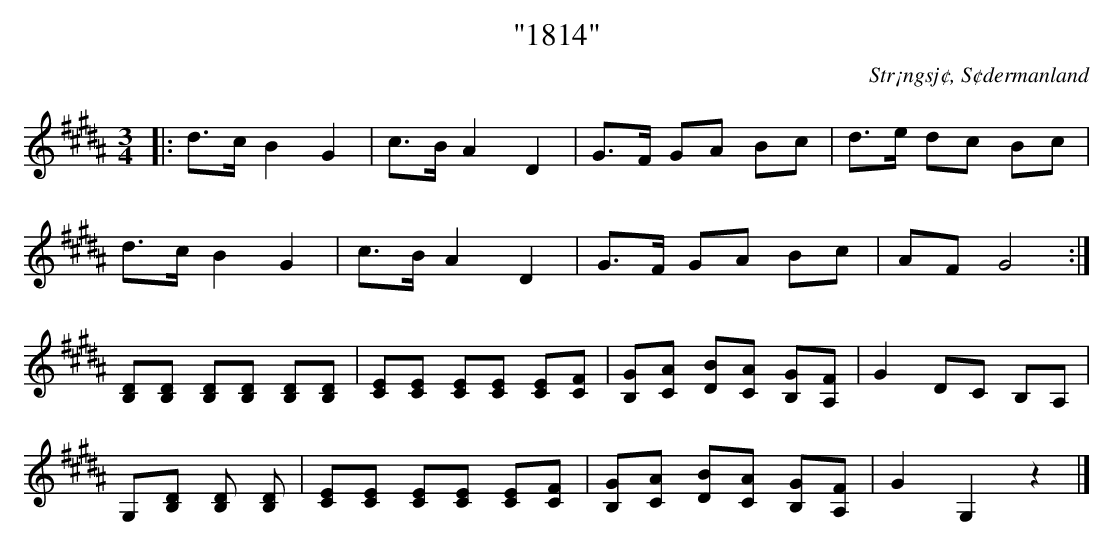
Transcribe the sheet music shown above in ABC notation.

X:1
T: "1814"
O: Str¡ngsj¢, S¢dermanland
M: 3/4
L: 1/16
K: B
|: d3c B4 G4 | c3B A4 D4 | G3F G2A2 B2c2 | d3e d2c2 B2c2 |
d3c B4 G4 | c3B A4 D4 | G3F G2A2 B2c2 | A2F2 G8 :|
[D2B,2][D2B,2] [D2B,2][D2B,2] [D2B,2][D2B,2] | [C2E2][C2E2] [C2E2][C2E2] [C2E2][C2F2] | [B,2G2][C2A2] [D2B2][C2A2] [B,2G2][A,2F2] | G4 D2C2 B,2A,2 |
G,2[D2B,2] [D2B,2] [D2B,2] | [C2E2][C2E2] [C2E2][C2E2] [C2E2][C2F2] | [B,2G2][C2A2] [D2B2][C2A2] [B,2G2][A,2F2] | G4 G,4 z4 |]
